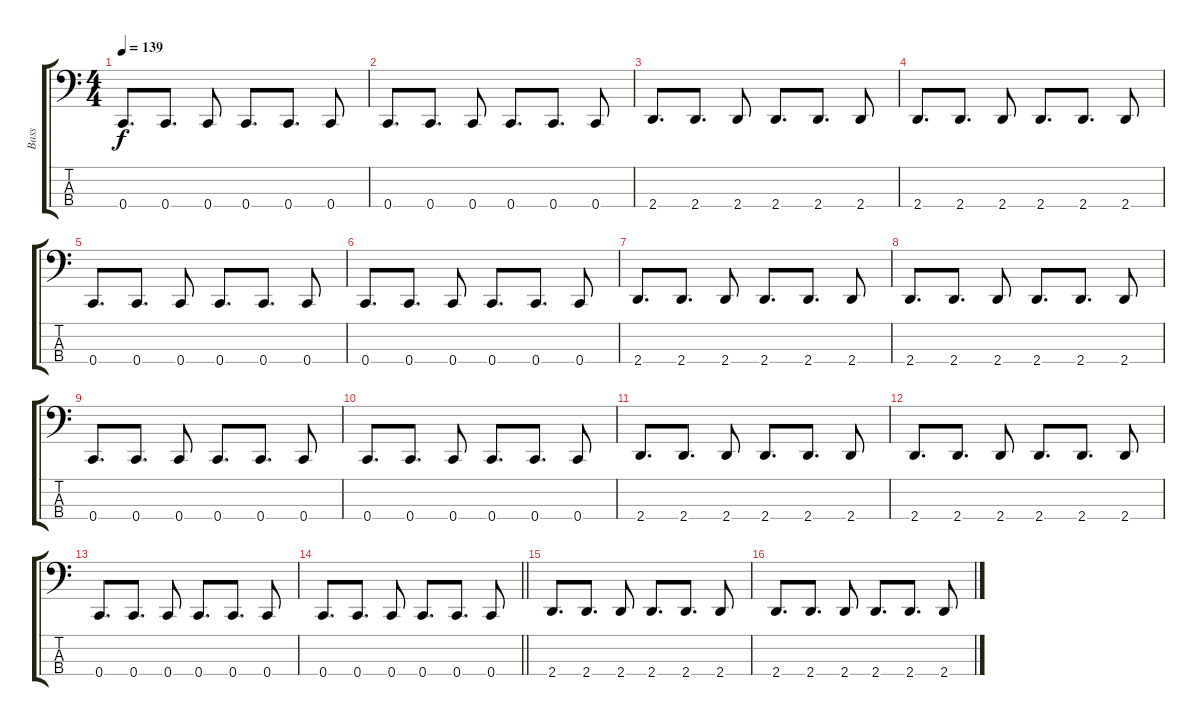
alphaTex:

\track ("Bass" "Bass") {instrument electricbasspick}
\staff {score tabs}
\tuning (F2 C2 G1 C1) {hide}
\ts (4 4)
\tempo 139
\clef f4
\ks c
0.4.8{d dy f} 0.4.8{d} 0.4.8 0.4.8{d} 0.4.8{d} 0.4.8 |
0.4.8{d} 0.4.8{d} 0.4.8 0.4.8{d} 0.4.8{d} 0.4.8 |
2.4.8{d} 2.4.8{d} 2.4.8 2.4.8{d} 2.4.8{d} 2.4.8 |
2.4.8{d} 2.4.8{d} 2.4.8 2.4.8{d} 2.4.8{d} 2.4.8 |
0.4.8{d} 0.4.8{d} 0.4.8 0.4.8{d} 0.4.8{d} 0.4.8 |
0.4.8{d} 0.4.8{d} 0.4.8 0.4.8{d} 0.4.8{d} 0.4.8 |
2.4.8{d} 2.4.8{d} 2.4.8 2.4.8{d} 2.4.8{d} 2.4.8 |
2.4.8{d} 2.4.8{d} 2.4.8 2.4.8{d} 2.4.8{d} 2.4.8 |
0.4.8{d} 0.4.8{d} 0.4.8 0.4.8{d} 0.4.8{d} 0.4.8 |
0.4.8{d} 0.4.8{d} 0.4.8 0.4.8{d} 0.4.8{d} 0.4.8 |
2.4.8{d} 2.4.8{d} 2.4.8 2.4.8{d} 2.4.8{d} 2.4.8 |
2.4.8{d} 2.4.8{d} 2.4.8 2.4.8{d} 2.4.8{d} 2.4.8 |
0.4.8{d} 0.4.8{d} 0.4.8 0.4.8{d} 0.4.8{d} 0.4.8 |
\barLineRight lightlight
0.4.8{d} 0.4.8{d} 0.4.8 0.4.8{d} 0.4.8{d} 0.4.8 |
2.4.8{d} 2.4.8{d} 2.4.8 2.4.8{d} 2.4.8{d} 2.4.8 |
2.4.8{d} 2.4.8{d} 2.4.8 2.4.8{d} 2.4.8{d} 2.4.8
